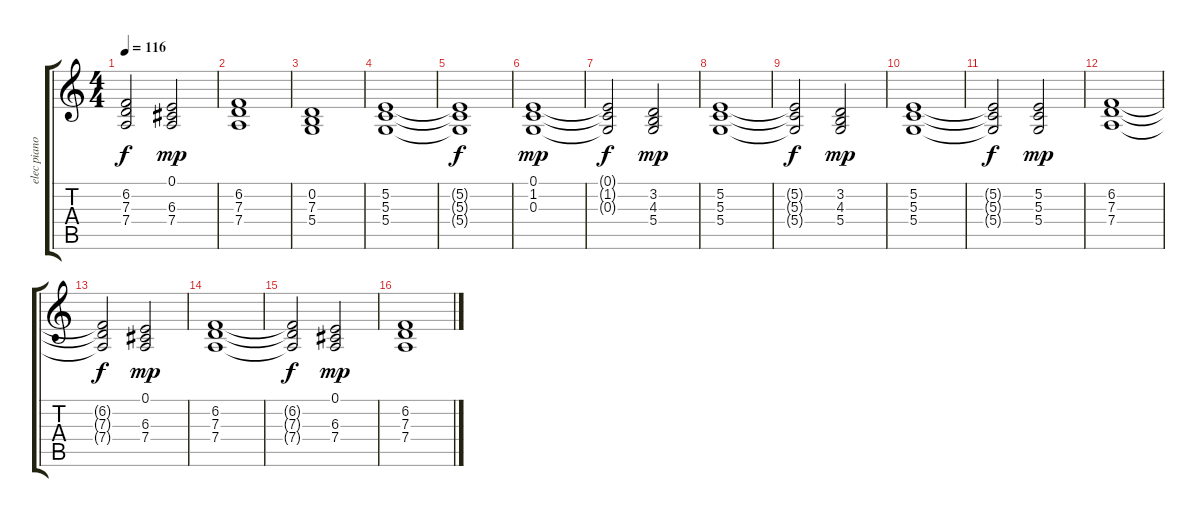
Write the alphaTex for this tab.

\track ("elec piano" "elec piano") {instrument honkytonkpiano}
\staff {score tabs}
\tuning (E4 B3 G3 D3 A2 E2) {hide}
\ts (4 4)
\tempo 116
\clef g2
\ks c
(6.2{t} 7.3{t} 7.4{t}).2{dy f} (0.1 6.3 7.4).2{dy mp} |
(6.2 7.3 7.4).1 |
(0.2 7.3 5.4).1 |
(5.2 5.3 5.4).1 |
(5.2{t} 5.3{t} 5.4{t}).1{dy f} |
(0.1 1.2 0.3).1{dy mp} |
(0.1{t} 1.2{t} 0.3{t}).2{dy f} (3.2 4.3 5.4).2{dy mp} |
(5.2 5.3 5.4).1 |
(5.2{t} 5.3{t} 5.4{t}).2{dy f} (3.2 4.3 5.4).2{dy mp} |
(5.2 5.3 5.4).1 |
(5.2{t} 5.3{t} 5.4{t}).2{dy f} (5.2 5.3 5.4).2{dy mp} |
(6.2 7.3 7.4).1 |
(6.2{t} 7.3{t} 7.4{t}).2{dy f} (0.1 6.3 7.4).2{dy mp} |
(6.2 7.3 7.4).1 |
(6.2{t} 7.3{t} 7.4{t}).2{dy f} (0.1 6.3 7.4).2{dy mp} |
(6.2 7.3 7.4).1
